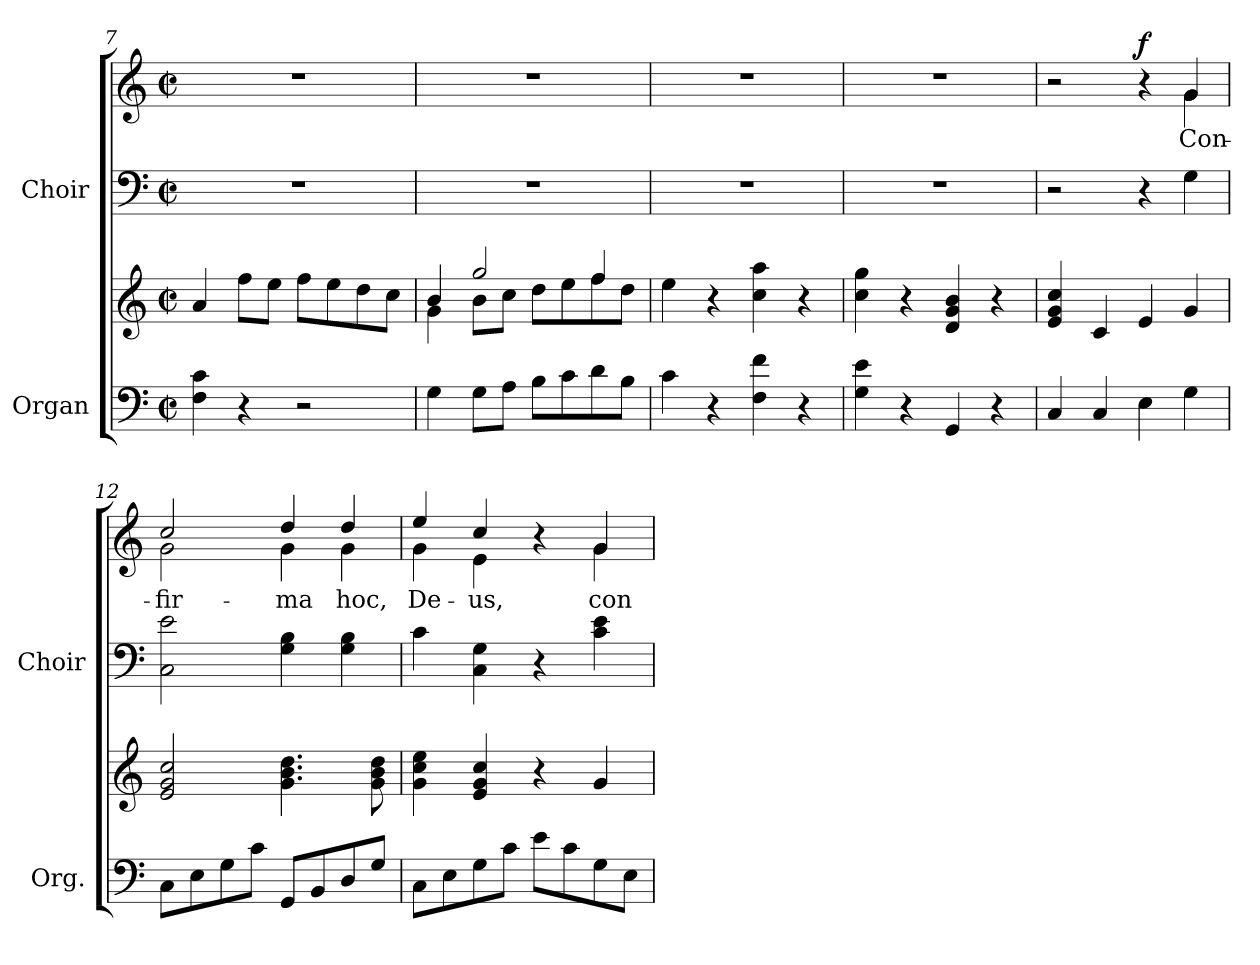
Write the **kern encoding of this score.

**kern	**kern	**kern	**kern	**text	**dynam
*part2	*part2	*part1	*part1	*part1	*part1
*staff4	*staff3	*staff2	*staff1	*staff1	*staff1/2
*I"Organ	*	*I"Choir	*	*	*
*I'Org.	*	*I'Choir	*	*	*
*clefF4	*clefG2	*clefF4	*clefG2	*	*
*k[]	*k[]	*k[]	*k[]	*	*
*C:	*C:	*C:	*C:	*	*
*M2/2	*M2/2	*M2/2	*M2/2	*	*
*met(c|)	*met(c|)	*met(c|)	*met(c|)	*	*
=7	=7	=7	=7	=7	=7
4Fi\ 4ci	4ai/	1r	1r	.	.
4r	8ffi\L	.	.	.	.
.	8eei\J	.	.	.	.
2r	8ffi\L	.	.	.	.
.	8eei\	.	.	.	.
.	8ddi\	.	.	.	.
.	8cci\J	.	.	.	.
!!LO:LB:g=z
=8	=8	=8	=8	=8	=8
*	*^	*	*	*	*
4Gi\	4bi/	4gi\	1r	1r	.	.
8Gi\L	2ggi/	8bi\L	.	.	.	.
8Ai\J	.	8cci\J	.	.	.	.
8Bi\L	.	8ddi\L	.	.	.	.
8ci\	.	8eei\	.	.	.	.
8di\	4ffi/	8ffi\	.	.	.	.
8Bi\J	.	8ddi\J	.	.	.	.
*	*v	*v	*	*	*	*
=9	=9	=9	=9	=9	=9
4ci\	4eei\	1r	1r	.	.
4r	4r	.	.	.	.
4Fi\ 4fi	4cci\ 4aai	.	.	.	.
4r	4r	.	.	.	.
=10	=10	=10	=10	=10	=10
4Gi\ 4ei	4cci\ 4ggi	1r	1r	.	.
4r	4r	.	.	.	.
4GGi/	4di/ 4gi 4bi	.	.	.	.
4r	4r	.	.	.	.
=11	=11	=11	=11	=11	=11
*	*	*	*^	*	*
4Ci/	4ei/ 4gi 4cci	2r	2r	2.ryy	.	.
4Ci/	4ci/	.	.	.	.	.
4Ei\	4ei/	4r	4r	.	.	f
!	!	!	!	!	!LO:LY:b:color=#000000	!
4Gi\	4gi/	4Gi\	4gi/	4gi\	Con-	.
=12	=12	=12	=12	=12	=12	=12
!	!	!	!	!	!LO:LY:b:color=#000000	!
8Ci\L	2ei/ 2gi 2cci	2Ci\ 2ei	2cci/	2gi\	-fir-	.
8Ei\	.	.	.	.	.	.
8Gi\	.	.	.	.	.	.
8ci\J	.	.	.	.	.	.
!	!	!	!	!	!LO:LY:b:color=#000000	!
8GGi/L	4.gi\ 4.bi 4.ddi	4Gi\ 4Bi	4ddi/	4gi\	-ma	.
8BBi/	.	.	.	.	.	.
!	!	!	!	!	!LO:LY:b:color=#000000	!
8Di/	.	4Gi\ 4Bi	4ddi/	4gi\	hoc,	.
8Gi/J	8gi\ 8bi 8ddi	.	.	.	.	.
=13	=13	=13	=13	=13	=13	=13
!	!	!	!	!	!LO:LY:b:color=#000000	!
8Ci\L	4gi\ 4cci 4eei	4ci\	4eei/	4gi\	De-	.
8Ei\	.	.	.	.	.	.
!	!	!	!	!	!LO:LY:b:color=#000000	!
8Gi\	4ei/ 4gi 4cci	4Ci\ 4Gi	4cci/	4ei\	-us,	.
8ci\J	.	.	.	.	.	.
8ei\L	4r	4r	4r	4ryy	.	.
8ci\	.	.	.	.	.	.
!	!	!	!	!	!LO:LY:b:color=#000000	!
8Gi\	4gi/	4ci\ 4ei	4gi/	4gi\	con-	.
8Ei\J	.	.	.	.	.	.
*	*	*	*v	*v	*	*
=	=	=	=	=	=
*-	*-	*-	*-	*-	*-
